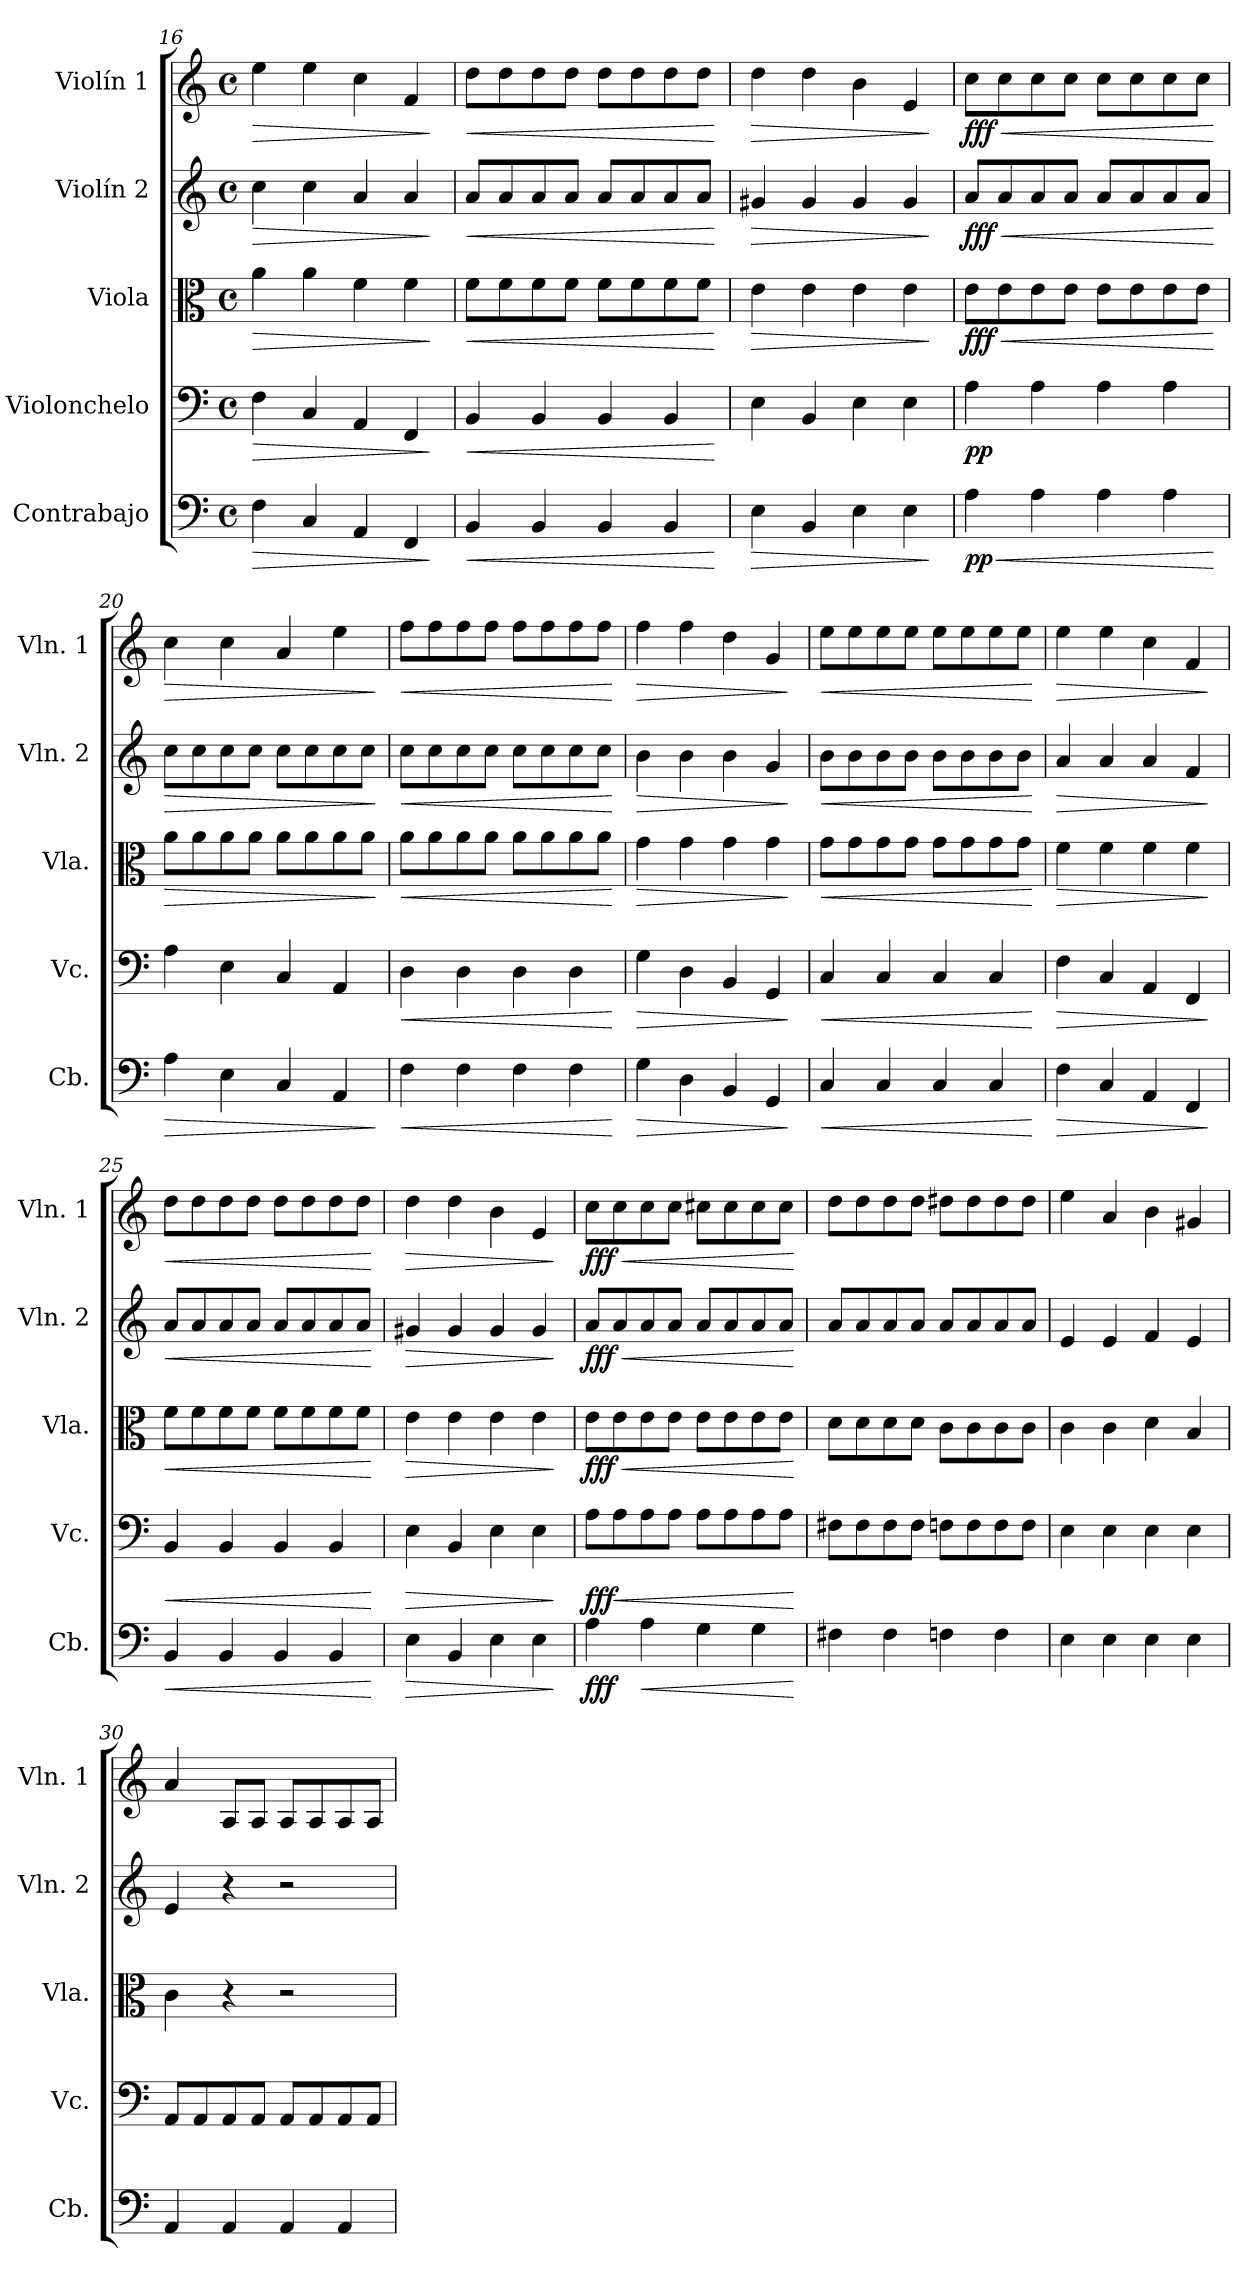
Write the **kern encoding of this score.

**kern	**dynam	**kern	**dynam	**kern	**dynam	**kern	**dynam	**kern	**dynam
*part5	*part5	*part4	*part4	*part3	*part3	*part2	*part2	*part1	*part1
*staff5	*staff5	*staff4	*staff4	*staff3	*staff3	*staff2	*staff2	*staff1	*staff1
*I"Contrabajo	*	*I"Violonchelo	*	*I"Viola	*	*I"Violín 2	*	*I"Violín 1	*
*I'Cb.	*	*I'Vc.	*	*I'Vla.	*	*I'Vln. 2	*	*I'Vln. 1	*
*clefF4	*	*clefF4	*	*clefC3	*	*clefG2	*	*clefG2	*
*ITrd7c12	*	*	*	*	*	*	*	*	*
*k[]	*	*k[]	*	*k[]	*	*k[]	*	*k[]	*
*M4/4	*	*M4/4	*	*M4/4	*	*M4/4	*	*M4/4	*
*met(c)	*	*met(c)	*	*met(c)	*	*met(c)	*	*met(c)	*
=16	=16	=16	=16	=16	=16	=16	=16	=16	=16
!	!LO:HP:b	!	!LO:HP:b	!	!LO:HP:b	!	!LO:HP:b	!	!LO:HP:b
4FF\	>	4F\	>	4a\	>	4cc\	>	4ee\	>
4CC/	.	4C/	.	4a\	.	4cc\	.	4ee\	.
4AAA/	.	4AA/	.	4f\	.	4a/	.	4cc\	.
4FFF/	.	4FF/	.	4f\	.	4a/	.	4f/	.
.	]	.	]	.	]	.	]	.	]
=17	=17	=17	=17	=17	=17	=17	=17	=17	=17
!	!LO:HP:b	!	!LO:HP:b	!	!LO:HP:b	!	!LO:HP:b	!	!LO:HP:b
4BBB/	<	4BB/	<	8f\L	<	8a/L	<	8dd\L	<
.	.	.	.	8f\	.	8a/	.	8dd\	.
4BBB/	.	4BB/	.	8f\	.	8a/	.	8dd\	.
.	.	.	.	8f\J	.	8a/J	.	8dd\J	.
4BBB/	.	4BB/	.	8f\L	.	8a/L	.	8dd\L	.
.	.	.	.	8f\	.	8a/	.	8dd\	.
4BBB/	.	4BB/	.	8f\	.	8a/	.	8dd\	.
.	.	.	.	8f\J	.	8a/J	.	8dd\J	.
.	[	.	[	.	[	.	[	.	[
=18	=18	=18	=18	=18	=18	=18	=18	=18	=18
!	!LO:HP:b	!	!	!	!LO:HP:b	!	!LO:HP:b	!	!LO:HP:b
4EE\	>	4E\	.	4e\	>	4g#X/	>	4dd\	>
4BBB/	.	4BB/	.	4e\	.	4g#/	.	4dd\	.
4EE\	.	4E\	.	4e\	.	4g#/	.	4b\	.
4EE\	.	4E\	.	4e\	.	4g#/	.	4e/	.
.	]	.	.	.	]	.	]	.	]
=19	=19	=19	=19	=19	=19	=19	=19	=19	=19
!	!LO:HP:b	!	!	!	!LO:HP:b	!	!LO:HP:b	!	!LO:HP:b
!	!LO:DY:n=1:b	!	!LO:DY:b	!	!LO:DY:n=1:b	!	!LO:DY:n=1:b	!	!LO:DY:n=1:b
4AA\	< pp	4A\	pp	8e\L	< fff	8a/L	< fff	8cc\L	< fff
.	.	.	.	8e\	.	8a/	.	8cc\	.
4AA\	.	4A\	.	8e\	.	8a/	.	8cc\	.
.	.	.	.	8e\J	.	8a/J	.	8cc\J	.
4AA\	.	4A\	.	8e\L	.	8a/L	.	8cc\L	.
.	.	.	.	8e\	.	8a/	.	8cc\	.
4AA\	.	4A\	.	8e\	.	8a/	.	8cc\	.
.	.	.	.	8e\J	.	8a/J	.	8cc\J	.
.	[	.	.	.	[	.	[	.	[
=20	=20	=20	=20	=20	=20	=20	=20	=20	=20
!	!LO:HP:b	!	!	!	!LO:HP:b	!	!LO:HP:b	!	!LO:HP:b
4AA\	>	4A\	.	8a\L	>	8cc\L	>	4cc\	>
.	.	.	.	8a\	.	8cc\	.	.	.
4EE\	.	4E\	.	8a\	.	8cc\	.	4cc\	.
.	.	.	.	8a\J	.	8cc\J	.	.	.
4CC/	.	4C/	.	8a\L	.	8cc\L	.	4a/	.
.	.	.	.	8a\	.	8cc\	.	.	.
4AAA/	.	4AA/	.	8a\	.	8cc\	.	4ee\	.
.	.	.	.	8a\J	.	8cc\J	.	.	.
.	]	.	.	.	]	.	]	.	]
!!LO:LB:g=z
=21	=21	=21	=21	=21	=21	=21	=21	=21	=21
!	!LO:HP:b	!	!LO:HP:b	!	!LO:HP:b	!	!LO:HP:b	!	!LO:HP:b
4FF\	<	4D\	<	8a\L	<	8cc\L	<	8ff\L	<
.	.	.	.	8a\	.	8cc\	.	8ff\	.
4FF\	.	4D\	.	8a\	.	8cc\	.	8ff\	.
.	.	.	.	8a\J	.	8cc\J	.	8ff\J	.
4FF\	.	4D\	.	8a\L	.	8cc\L	.	8ff\L	.
.	.	.	.	8a\	.	8cc\	.	8ff\	.
4FF\	.	4D\	.	8a\	.	8cc\	.	8ff\	.
.	.	.	.	8a\J	.	8cc\J	.	8ff\J	.
.	[	.	[	.	[	.	[	.	[
=22	=22	=22	=22	=22	=22	=22	=22	=22	=22
!	!LO:HP:b	!	!LO:HP:b	!	!LO:HP:b	!	!LO:HP:b	!	!LO:HP:b
4GG\	>	4G\	>	4g\	>	4b\	>	4ff\	>
4DD\	.	4D\	.	4g\	.	4b\	.	4ff\	.
4BBB/	.	4BB/	.	4g\	.	4b\	.	4dd\	.
4GGG/	.	4GG/	.	4g\	.	4g/	.	4g/	.
.	]	.	]	.	]	.	]	.	]
=23	=23	=23	=23	=23	=23	=23	=23	=23	=23
!	!LO:HP:b	!	!LO:HP:b	!	!LO:HP:b	!	!LO:HP:b	!	!LO:HP:b
4CC/	<	4C/	<	8g\L	<	8b\L	<	8ee\L	<
.	.	.	.	8g\	.	8b\	.	8ee\	.
4CC/	.	4C/	.	8g\	.	8b\	.	8ee\	.
.	.	.	.	8g\J	.	8b\J	.	8ee\J	.
4CC/	.	4C/	.	8g\L	.	8b\L	.	8ee\L	.
.	.	.	.	8g\	.	8b\	.	8ee\	.
4CC/	.	4C/	.	8g\	.	8b\	.	8ee\	.
.	.	.	.	8g\J	.	8b\J	.	8ee\J	.
.	[	.	[	.	[	.	[	.	[
=24	=24	=24	=24	=24	=24	=24	=24	=24	=24
!	!LO:HP:b	!	!LO:HP:b	!	!LO:HP:b	!	!LO:HP:b	!	!LO:HP:b
4FF\	>	4F\	>	4f\	>	4a/	>	4ee\	>
4CC/	.	4C/	.	4f\	.	4a/	.	4ee\	.
4AAA/	.	4AA/	.	4f\	.	4a/	.	4cc\	.
4FFF/	.	4FF/	.	4f\	.	4f/	.	4f/	.
.	]	.	]	.	]	.	]	.	]
=25	=25	=25	=25	=25	=25	=25	=25	=25	=25
!	!LO:HP:b	!	!LO:HP:b	!	!LO:HP:b	!	!LO:HP:b	!	!LO:HP:b
4BBB/	<	4BB/	<	8f\L	<	8a/L	<	8dd\L	<
.	.	.	.	8f\	.	8a/	.	8dd\	.
4BBB/	.	4BB/	.	8f\	.	8a/	.	8dd\	.
.	.	.	.	8f\J	.	8a/J	.	8dd\J	.
4BBB/	.	4BB/	.	8f\L	.	8a/L	.	8dd\L	.
.	.	.	.	8f\	.	8a/	.	8dd\	.
4BBB/	.	4BB/	.	8f\	.	8a/	.	8dd\	.
.	.	.	.	8f\J	.	8a/J	.	8dd\J	.
.	[	.	[	.	[	.	[	.	[
=26	=26	=26	=26	=26	=26	=26	=26	=26	=26
!	!LO:HP:b	!	!LO:HP:b	!	!LO:HP:b	!	!LO:HP:b	!	!LO:HP:b
4EE\	>	4E\	>	4e\	>	4g#X/	>	4dd\	>
4BBB/	.	4BB/	.	4e\	.	4g#/	.	4dd\	.
4EE\	.	4E\	.	4e\	.	4g#/	.	4b\	.
4EE\	.	4E\	.	4e\	.	4g#/	.	4e/	.
.	]	.	]	.	]	.	]	.	]
!!LO:PB:g=z
=27	=27	=27	=27	=27	=27	=27	=27	=27	=27
!	!LO:DY:b	!	!LO:DY:b	!	!LO:HP:b	!	!LO:HP:b	!	!LO:HP:b
!	!	!	!	!	!LO:DY:n=1:b	!	!LO:DY:n=1:b	!	!LO:DY:n=1:b
4AA\	fff	8A\L	fff	8e\L	< fff	8a/L	< fff	8cc\L	< fff
!	!	!	!LO:HP:b	!	!	!	!	!	!
.	.	8A\	<	8e\	.	8a/	.	8cc\	.
!	!LO:HP:b	!	!	!	!	!	!	!	!
4AA\	<	8A\	.	8e\	.	8a/	.	8cc\	.
.	.	8A\J	.	8e\J	.	8a/J	.	8cc\J	.
4GG\	.	8A\L	.	8e\L	.	8a/L	.	8cc#X\L	.
.	.	8A\	.	8e\	.	8a/	.	8cc#\	.
4GG\	.	8A\	.	8e\	.	8a/	.	8cc#\	.
.	.	8A\J	.	8e\J	.	8a/J	.	8cc#\J	.
.	[	.	[	.	[	.	[	.	[
=28	=28	=28	=28	=28	=28	=28	=28	=28	=28
4FF#X\	.	8F#X\L	.	8d\L	.	8a/L	.	8dd\L	.
.	.	8F#\	.	8d\	.	8a/	.	8dd\	.
4FF#\	.	8F#\	.	8d\	.	8a/	.	8dd\	.
.	.	8F#\J	.	8d\J	.	8a/J	.	8dd\J	.
4FFn\	.	8Fn\L	.	8c\L	.	8a/L	.	8dd#X\L	.
.	.	8F\	.	8c\	.	8a/	.	8dd#\	.
4FF\	.	8F\	.	8c\	.	8a/	.	8dd#\	.
.	.	8F\J	.	8c\J	.	8a/J	.	8dd#\J	.
=29	=29	=29	=29	=29	=29	=29	=29	=29	=29
4EE\	.	4E\	.	4c\	.	4e/	.	4ee\	.
4EE\	.	4E\	.	4c\	.	4e/	.	4a/	.
4EE\	.	4E\	.	4d\	.	4f/	.	4b\	.
4EE\	.	4E\	.	4B/	.	4e/	.	4g#X/	.
=30	=30	=30	=30	=30	=30	=30	=30	=30	=30
4AAA/	.	8AA/L	.	4c\	.	4e/	.	4a/	.
.	.	8AA/	.	.	.	.	.	.	.
4AAA/	.	8AA/	.	4r	.	4r	.	8A/L	.
.	.	8AA/J	.	.	.	.	.	8A/J	.
4AAA/	.	8AA/L	.	2r	.	2r	.	8A/L	.
.	.	8AA/	.	.	.	.	.	8A/	.
4AAA/	.	8AA/	.	.	.	.	.	8A/	.
.	.	8AA/J	.	.	.	.	.	8A/J	.
=	=	=	=	=	=	=	=	=	=
*-	*-	*-	*-	*-	*-	*-	*-	*-	*-
